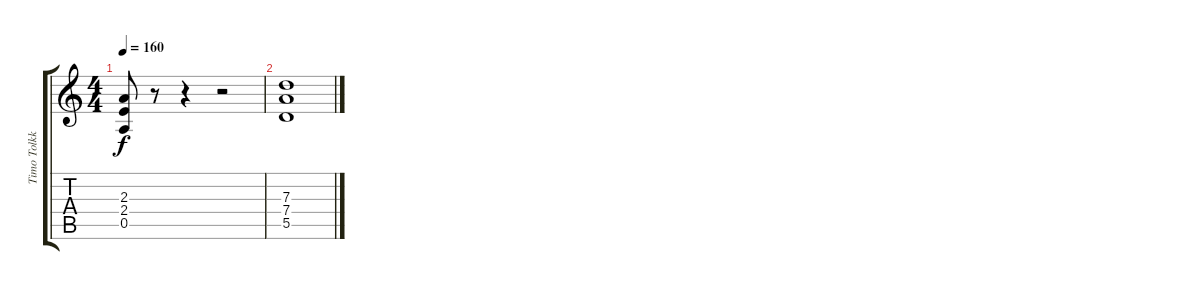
\track ("Timo Tolkki (Guitar)" "Timo Tolkk") {instrument distortionguitar}
\staff {score tabs}
\tuning (E4 B3 G3 D3 A2 E2) {hide}
\ts (4 4)
\tempo 160
\clef g2
\ks c
(2.3 2.4 0.5).8{dy f} r.8 r.4 r.2 |
(7.3 7.4 5.5).1
